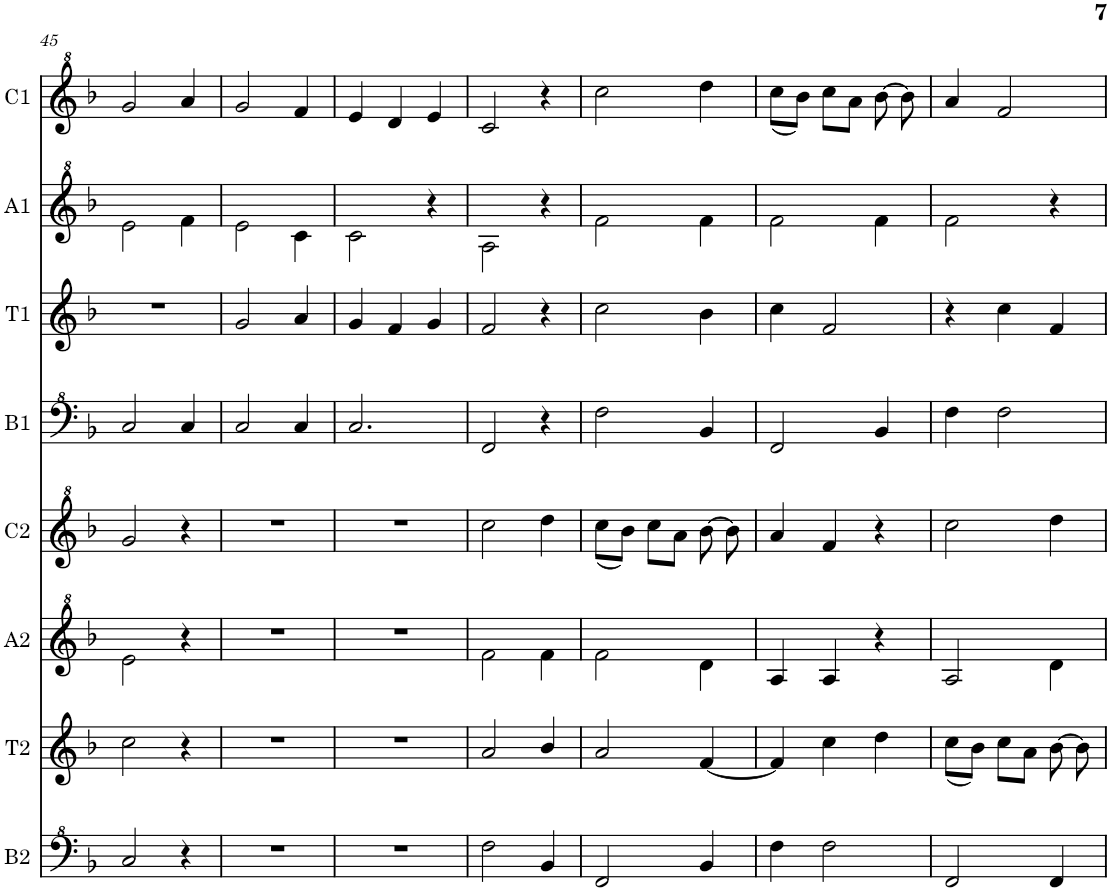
**kern	**kern	**kern	**kern	**kern	**kern	**kern	**kern
*part8	*part7	*part6	*part5	*part4	*part3	*part2	*part1
*staff8	*staff7	*staff6	*staff5	*staff4	*staff3	*staff2	*staff1
*I"Bass 2	*I"Tenor 2	*I"Alto 2	*I"Cantus 2	*I"Bass 1	*I"Tenor 1	*I"Alto 1	*I"Cantus 1
*I'B2	*I'T2	*I'A2	*I'C2	*I'B1	*I'T1	*I'A1	*I'C1
!!LO:PB:g=z
*clefF^4	*clefG2	*clefG^2	*clefG^2	*clefF^4	*clefG2	*clefG^2	*clefG^2
*k[b-]	*k[b-]	*k[b-]	*k[b-]	*k[b-]	*k[b-]	*k[b-]	*k[b-]
*M3/4	*M3/4	*M3/4	*M3/4	*M3/4	*M3/4	*M3/4	*M3/4
=45	=45	=45	=45	=45	=45	=45	=45
2c/	2cc\	2ee\	2gg/	2c/	2.r	2ee\	2gg/
4r	4r	4r	4r	4c/	.	4ff\	4aa/
=46	=46	=46	=46	=46	=46	=46	=46
2.r	2.r	2.r	2.r	2c/	2g/	2ee\	2gg/
.	.	.	.	4c/	4a/	4cc\	4ff/
=47	=47	=47	=47	=47	=47	=47	=47
2.r	2.r	2.r	2.r	2.c/	4g/	2cc\	4ee/
.	.	.	.	.	4f/	.	4dd/
.	.	.	.	.	4g/	4r	4ee/
=48	=48	=48	=48	=48	=48	=48	=48
2f\	2a/	2ff\	2ccc\	2F/	2f/	2a\	2cc/
4B-/	4b-/	4ff\	4ddd\	4r	4r	4r	4r
=49	=49	=49	=49	=49	=49	=49	=49
2F/	2a/	2ff\	(<8ccc\L	2f\	2cc\	2ff\	2ccc\
.	.	.	8bb-\J)	.	.	.	.
.	.	.	8ccc\L	.	.	.	.
.	.	.	8aa\J	.	.	.	.
4B-/	[<4f/	4dd\	[>8bb-\	4B-/	4b-\	4ff\	4ddd\
.	.	.	8bb-\]	.	.	.	.
=50	=50	=50	=50	=50	=50	=50	=50
4f\	4f/]	4a/	4aa/	2F/	4cc\	2ff\	(<8ccc\L
.	.	.	.	.	.	.	8bb-\J)
2f\	4cc\	4a/	4ff/	.	2f/	.	8ccc\L
.	.	.	.	.	.	.	8aa\J
.	4dd\	4r	4r	4B-/	.	4ff\	[>8bb-\
.	.	.	.	.	.	.	8bb-\]
=51	=51	=51	=51	=51	=51	=51	=51
2F/	(<8cc\L	2a/	2ccc\	4f\	4r	2ff\	4aa/
.	8b-\J)	.	.	.	.	.	.
.	8cc\L	.	.	2f\	4cc\	.	2ff/
.	8a\J	.	.	.	.	.	.
4F/	[>8b-\	4dd\	4ddd\	.	4f/	4r	.
.	8b-\]	.	.	.	.	.	.
=	=	=	=	=	=	=	=
*-	*-	*-	*-	*-	*-	*-	*-
